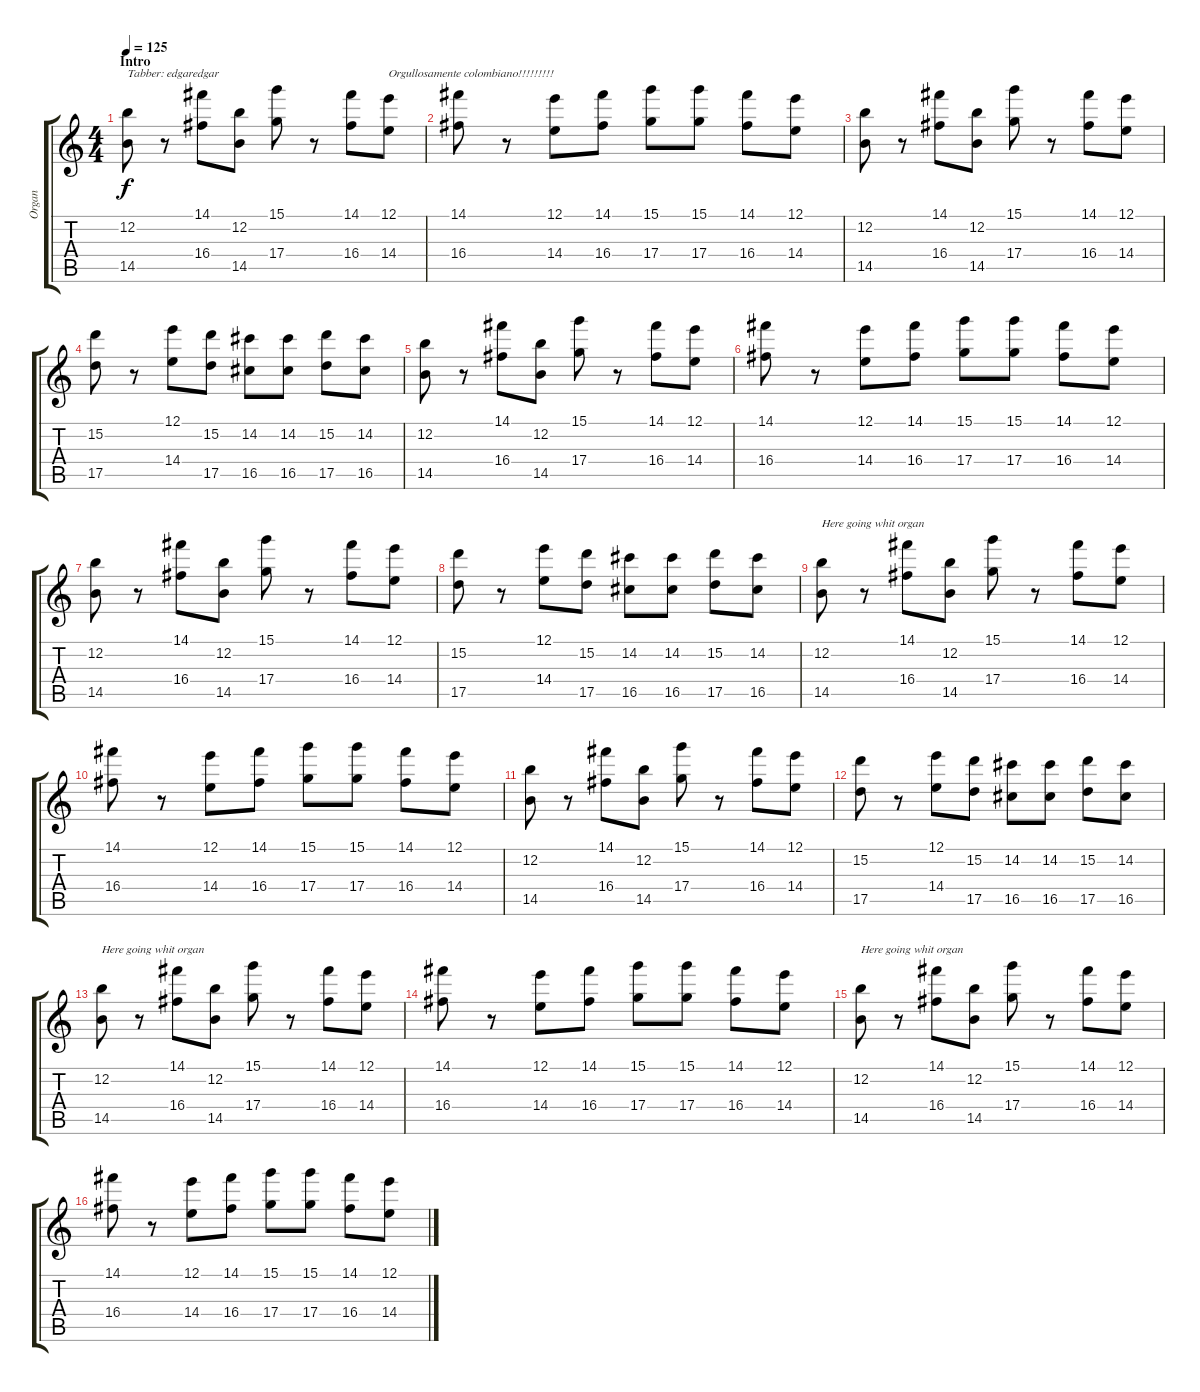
\track ("Organ" "Organ") {instrument overdrivenguitar}
\staff {score tabs}
\tuning (E4 B3 G3 D3 A2 E2) {hide}
\ts (4 4)
\section ("" "Intro")
\tempo 125
\clef g2
\ks c
(12.2 14.5).8{txt "Tabber: edgaredgar" dy f instrument overdrivenguitar} r.8 (14.1 16.4).8 (12.2 14.5).8 (15.1 17.4).8 r.8 (14.1 16.4).8 (12.1 14.4).8{txt "Orgullosamente colombiano!!!!!!!!!"} |
(14.1 16.4).8 r.8 (12.1 14.4).8 (14.1 16.4).8 (15.1 17.4).8 (15.1 17.4).8 (14.1 16.4).8 (12.1 14.4).8 |
(12.2 14.5).8 r.8 (14.1 16.4).8 (12.2 14.5).8 (15.1 17.4).8 r.8 (14.1 16.4).8 (12.1 14.4).8 |
(15.2 17.5).8 r.8 (12.1 14.4).8 (15.2 17.5).8 (14.2 16.5).8 (14.2 16.5).8 (15.2 17.5).8 (14.2 16.5).8 |
(12.2 14.5).8 r.8 (14.1 16.4).8 (12.2 14.5).8 (15.1 17.4).8 r.8 (14.1 16.4).8 (12.1 14.4).8 |
(14.1 16.4).8 r.8 (12.1 14.4).8 (14.1 16.4).8 (15.1 17.4).8 (15.1 17.4).8 (14.1 16.4).8 (12.1 14.4).8 |
(12.2 14.5).8 r.8 (14.1 16.4).8 (12.2 14.5).8 (15.1 17.4).8 r.8 (14.1 16.4).8 (12.1 14.4).8 |
(15.2 17.5).8 r.8 (12.1 14.4).8 (15.2 17.5).8 (14.2 16.5).8 (14.2 16.5).8 (15.2 17.5).8 (14.2 16.5).8 |
(12.2 14.5).8{txt "Here going whit organ"} r.8 (14.1 16.4).8 (12.2 14.5).8 (15.1 17.4).8 r.8 (14.1 16.4).8 (12.1 14.4).8 |
(14.1 16.4).8 r.8 (12.1 14.4).8 (14.1 16.4).8 (15.1 17.4).8 (15.1 17.4).8 (14.1 16.4).8 (12.1 14.4).8 |
(12.2 14.5).8 r.8 (14.1 16.4).8 (12.2 14.5).8 (15.1 17.4).8 r.8 (14.1 16.4).8 (12.1 14.4).8 |
(15.2 17.5).8 r.8 (12.1 14.4).8 (15.2 17.5).8 (14.2 16.5).8 (14.2 16.5).8 (15.2 17.5).8 (14.2 16.5).8 |
(12.2 14.5).8{txt "Here going whit organ"} r.8 (14.1 16.4).8 (12.2 14.5).8 (15.1 17.4).8 r.8 (14.1 16.4).8 (12.1 14.4).8 |
(14.1 16.4).8 r.8 (12.1 14.4).8 (14.1 16.4).8 (15.1 17.4).8 (15.1 17.4).8 (14.1 16.4).8 (12.1 14.4).8 |
(12.2 14.5).8{txt "Here going whit organ"} r.8 (14.1 16.4).8 (12.2 14.5).8 (15.1 17.4).8 r.8 (14.1 16.4).8 (12.1 14.4).8 |
(14.1 16.4).8 r.8 (12.1 14.4).8 (14.1 16.4).8 (15.1 17.4).8 (15.1 17.4).8 (14.1 16.4).8 (12.1 14.4).8
